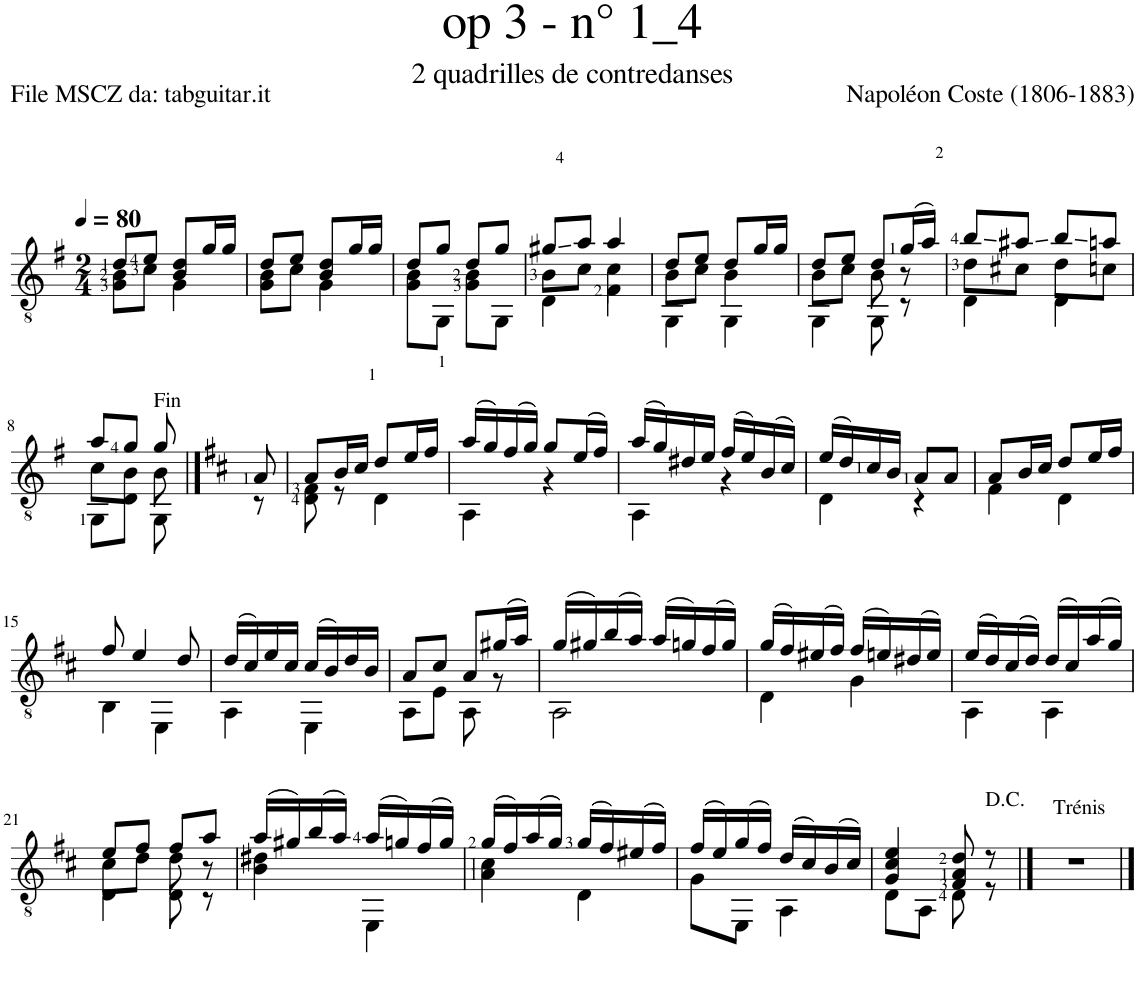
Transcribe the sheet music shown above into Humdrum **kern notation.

**kern
*part1
*staff1
*I"Guitar
*I'Guit.
*clefGv2
*k[f#]
*M2/4
*MM80
=1
*^
8d/L	8G\ 8B\L
8e/J	8c\J
8B/ 8d/L	4G\
16g/L	.
16g/JJ	.
=2	=2
8d/L	8G\ 8B\L
8e/J	8c\J
8B/ 8d/L	4G\
16g/L	.
16g/JJ	.
=3	=3
8d/L	8G\ 8B\L
8g/J	8GG\J
8d/L	8G\ 8B\L
8g/J	8GG\J
=4	=4
*	*^
8g#X/L	8B\L	4D\
8a/J	8c\J	.
4a/	4c\	4F#\
=5	=5	=5
8d/L	8B\L	4GG\
8e/J	8c\J	.
8d/L	4B\	4GG\
16g/L	.	.
16g/JJ	.	.
=6	=6	=6
8d/L	8B\L	4GG\
8e/J	8c\J	.
8d/L	8B\	8GG\
(16g/L	8r	8r
16a/JJ)	.	.
=7	=7	=7
8b/L	8d\L	4D\
8a#X/J	8c#X\J	.
8b/L	8d\L	4D\
8an/J	8cn\J	.
!!LO:LB:g=z	!!	!!
=8	=8	=8
8a/L	8c\L	8GG\L
8g/J	8B\J	8D\J
!LO:TX:a:t=Fin	!	!
8g/	8B\	8GG\
*v	*v	*v
==9
*k[f#c#]
*^
8A/	8r
=10	=10
8A/L	8D\ 8F#\
16B/L	8r
16c#/JJ	.
8d/L	4D\
16e/L	.
16f#/JJ	.
=11	=11
(16a/LL	4AA\
16g/)	.
(16f#/	.
16g/JJ)	.
8g/L	4r
(16e/L	.
16f#/JJ)	.
=12	=12
(16a/LL	4AA\
16g/)	.
16d#X/	.
16e/JJ	.
(16f#/LL	4r
16e/)	.
(16B/	.
16c#/JJ)	.
=13	=13
(16e/LL	4D\
16d/)	.
16c#/	.
16B/JJ	.
8A/L	4r
8A/J	.
=14	=14
8A/L	4F#\
16B/L	.
16c#/JJ	.
8d/L	4D\
16e/L	.
16f#/JJ	.
!!LO:LB:g=z	!!
=15	=15
8f#/	4BB\
4e/	.
.	4EE\
8d/	.
=16	=16
(16d/LL	4AA\
16c#/)	.
16e/	.
16c#/JJ	.
(16c#/LL	4EE\
16B/)	.
16d/	.
16B/JJ	.
=17	=17
8A/L	8AA\L
8c#/J	8E\J
8A/L	8AA\
(16g#X/L	8r
16a/JJ)	.
=18	=18
(16g/LL	2AA\
16g#X/)	.
(16b/	.
16a/JJ)	.
(16a/LL	.
16gn/)	.
(16f#/	.
16g/JJ)	.
=19	=19
(16g/LL	4D\
16f#/)	.
(16e#X/	.
16f#/JJ)	.
(16f#/LL	4G\
16en/)	.
(16d#X/	.
16e/JJ)	.
=20	=20
(16e/LL	4AA\
16d/)	.
(16c#/	.
16d/JJ)	.
(16d/LL	4AA\
16c#/)	.
(16a/	.
16g/JJ)	.
!!LO:LB:g=z	!!
=21	=21
*	*^
8e/L	8c#\L	4D\
8f#/J	8d\J	.
8f#/L	8d\	8D\
8a/J	8r	8r
*	*v	*v
=22	=22
(16a/LL	4B\ 4d#X\
16g#X/)	.
(16b/	.
16a/JJ)	.
(16a/LL	4EE\
16gn/)	.
(16f#/	.
16g/JJ)	.
=23	=23
(16g/LL	4A\ 4c#\
16f#/)	.
(16a/	.
16g/JJ)	.
(16g/LL	4D\
16f#/)	.
(16e#X/	.
16f#/JJ)	.
=24	=24
(16f#/LL	8G\L
16e/)	.
(16g/	8EE\J
16f#/JJ)	.
(16d/LL	4AA\
16c#/)	.
(16B/	.
16c#/JJ)	.
=25	=25
4G/ 4c#/ 4e/	8D\L
.	8AA\J
8F#/ 8A/ 8d/	8D\
8r	8r
==26	==26
!LO:TX:a:t=Trénis	!
*v	*v
2r
==
*-
